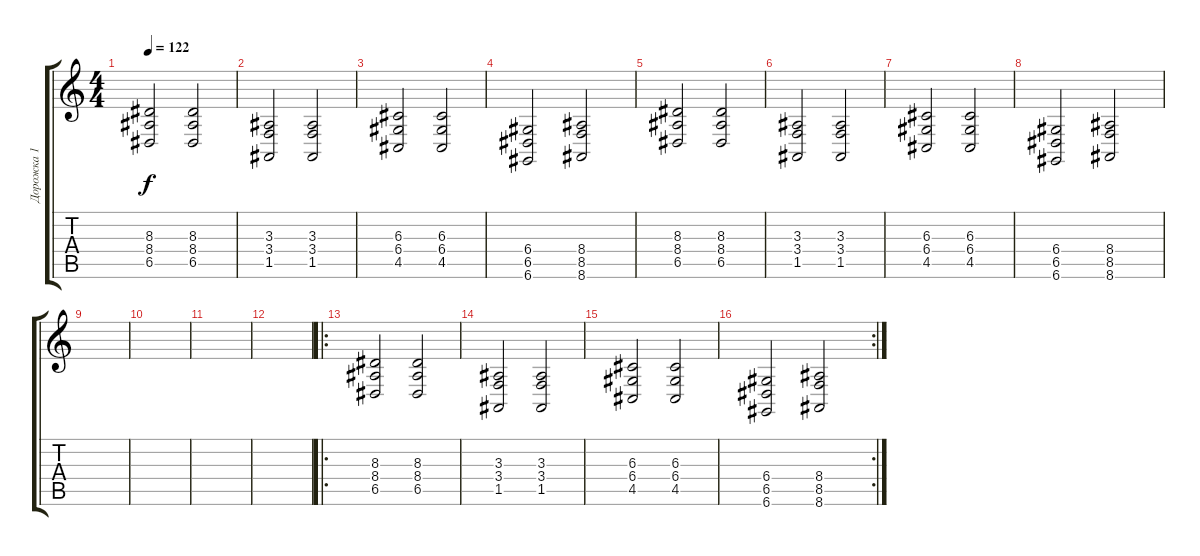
\track ("Дорожка 1" "Дорожка 1") {instrument acousticgrandpiano}
\staff {score tabs}
\tuning (E4 B3 G3 D3 A2 D2) {hide}
\ts (4 4)
\tempo 122
\clef g2
\ks c
(8.3 8.4 6.5).2{dy f} (8.3 8.4 6.5).2 |
(3.3 3.4 1.5).2 (3.3 3.4 1.5).2 |
(6.3 6.4 4.5).2 (6.3 6.4 4.5).2 |
(6.4 6.5 6.6).2 (8.4 8.5 8.6).2 |
(8.3 8.4 6.5).2 (8.3 8.4 6.5).2 |
(3.3 3.4 1.5).2 (3.3 3.4 1.5).2 |
(6.3 6.4 4.5).2 (6.3 6.4 4.5).2 |
(6.4 6.5 6.6).2 (8.4 8.5 8.6).2 |
|
|
|
|
\ro
(8.3 8.4 6.5).2 (8.3 8.4 6.5).2 |
(3.3 3.4 1.5).2 (3.3 3.4 1.5).2 |
(6.3 6.4 4.5).2 (6.3 6.4 4.5).2 |
\rc 2
(6.4 6.5 6.6).2 (8.4 8.5 8.6).2
